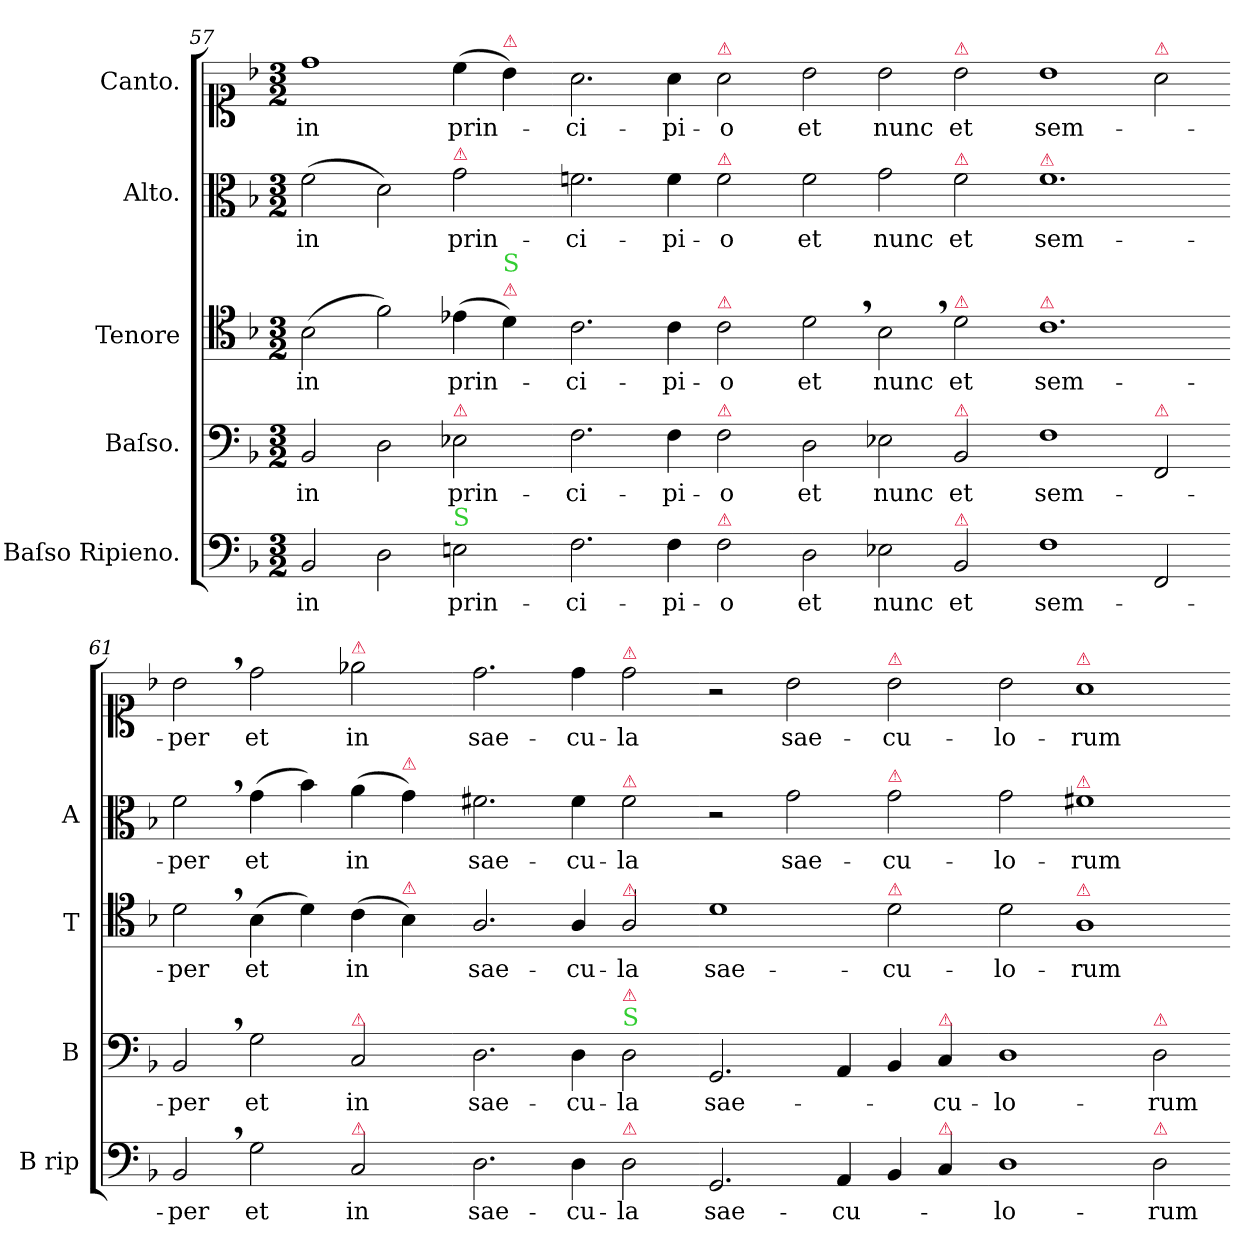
**kern	**text	**kern	**text	**kern	**text	**kern	**text	**kern	**text
*part5	*part5	*part4	*part4	*part3	*part3	*part2	*part2	*part1	*part1
*staff5	*staff5	*staff4	*staff4	*staff3	*staff3	*staff2	*staff2	*staff1	*staff1
*I"Baſso Ripieno.	*	*I"Baſso.	*	*I"Tenore	*	*I"Alto.	*	*I"Canto.	*
*I'B rip	*	*I'B	*	*I'T	*	*I'A	*	*	*
*clefF4	*	*clefF4	*	*clefC4	*	*clefC3	*	*clefC1	*
*k[b-]	*	*k[b-]	*	*k[b-]	*	*k[b-]	*	*k[b-]	*
*M3/2	*	*M3/2	*	*M3/2	*	*M3/2	*	*M3/2	*
=57	=57	=57	=57	=57	=57	=57	=57	=57	=57
2BB-/	in	2BB-/	in	(2B-\	in	(2f\	in	1dd\	in
2D\	.	2D\	.	2f\)	.	2d\)	.	.	.
!	!	!	!	!	!	!LO:TX:a:color=crimson:t=⚠	!	!	!
!	!	!LO:TX:a:color=crimson:t=⚠	!	!	!	!	!	!	!
!LO:TX:a:color=limegreen:t=S	!	!	!	!	!	!	!	!	!
2En\	prin-	2E-X\	prin-	(4e-X\	prin-	2g\	prin-	(4cc\	prin-
!	!	!	!	!	!	!	!	!LO:TX:a:color=crimson:t=⚠	!
!	!	!	!	!LO:TX:a:color=crimson:t=⚠	!	!	!	!	!
!	!	!	!	!LO:TX:a:color=limegreen:t=S	!	!	!	!	!
.	.	.	.	4d\)	.	.	.	4b-\)	.
=58-	=58-	=58-	=58-	=58-	=58-	=58-	=58-	=58-	=58-
2.F\	-ci-	2.F\	-ci-	2.c\	-ci-	2.fn\	-ci-	2.a\	-ci-
4F\	-pi-	4F\	-pi-	4c\	-pi-	4f\	-pi-	4a\	-pi-
!	!	!	!	!	!	!	!	!LO:TX:a:color=crimson:t=⚠	!
!	!	!	!	!	!	!LO:TX:a:color=crimson:t=⚠	!	!	!
!	!	!	!	!LO:TX:a:color=crimson:t=⚠	!	!	!	!	!
!	!	!LO:TX:a:color=crimson:t=⚠	!	!	!	!	!	!	!
!LO:TX:a:color=crimson:t=⚠	!	!	!	!	!	!	!	!	!
2F\	-o	2F\	-o	2c\	-o	2f\	-o	2a\	-o
=59-	=59-	=59-	=59-	=59-	=59-	=59-	=59-	=59-	=59-
2D\	et	2D\	et	2d,\	et	2f\	et	2b-\	et
2E-X\	nunc	2E-X\	nunc	2B-,\	nunc	2g\	nunc	2b-\	nunc
!	!	!	!	!	!	!	!	!LO:TX:a:color=crimson:t=⚠	!
!	!	!	!	!	!	!LO:TX:a:color=crimson:t=⚠	!	!	!
!	!	!	!	!LO:TX:a:color=crimson:t=⚠	!	!	!	!	!
!	!	!LO:TX:a:color=crimson:t=⚠	!	!	!	!	!	!	!
!LO:TX:a:color=crimson:t=⚠	!	!	!	!	!	!	!	!	!
2BB-/	et	2BB-/	et	2d\	et	2f\	et	2b-\	et
=60-	=60-	=60-	=60-	=60-	=60-	=60-	=60-	=60-	=60-
!	!	!	!	!	!	!LO:TX:a:color=crimson:t=⚠	!	!	!
!	!	!	!	!LO:TX:a:color=crimson:t=⚠	!	!	!	!	!
1F\	sem-	1F\	sem-	1.c\	sem-	1.f\	sem-	1b-\	sem-
!	!	!	!	!	!	!	!	!LO:TX:a:color=crimson:t=⚠	!
!	!	!LO:TX:a:color=crimson:t=⚠	!	!	!	!	!	!	!
2FF/	.	2FF/	.	.	.	.	.	2a\	.
=61-	=61-	=61-	=61-	=61-	=61-	=61-	=61-	=61-	=61-
2BB-,/	-per	2BB-,/	-per	2d,\	-per	2f,\	-per	2b-,\	-per
2G\	et	2G\	et	(4B-\	et	(4g\	et	2dd\	et
.	.	.	.	4d\)	.	4b-\)	.	.	.
!	!	!	!	!	!	!	!	!LO:TX:a:color=crimson:t=⚠	!
!	!	!LO:TX:a:color=crimson:t=⚠	!	!	!	!	!	!	!
!LO:TX:a:color=crimson:t=⚠	!	!	!	!	!	!	!	!	!
2C/	in	2C/	in	(4c\	in	(4a\	in	2ee-X\	in
!	!	!	!	!	!	!LO:TX:a:color=crimson:t=⚠	!	!	!
!	!	!	!	!LO:TX:a:color=crimson:t=⚠	!	!	!	!	!
.	.	.	.	4B-\)	.	4g\)	.	.	.
=62-	=62-	=62-	=62-	=62-	=62-	=62-	=62-	=62-	=62-
2.D\	sae-	2.D\	sae-	2.A/	sae-	2.f#X\	sae-	2.dd\	sae-
4D\	-cu-	4D\	-cu-	4A/	-cu-	4f#\	-cu-	4dd\	-cu-
!	!	!	!	!	!	!	!	!LO:TX:a:color=crimson:t=⚠	!
!	!	!	!	!	!	!LO:TX:a:color=crimson:t=⚠	!	!	!
!	!	!	!	!LO:TX:a:color=crimson:t=⚠	!	!	!	!	!
!	!	!LO:TX:a:color=limegreen:t=S	!	!	!	!	!	!	!
!	!	!LO:TX:a:color=crimson:t=⚠	!	!	!	!	!	!	!
!LO:TX:a:color=crimson:t=⚠	!	!	!	!	!	!	!	!	!
2D\	-la	2D\	-la	2A/	-la	2f#\	-la	2dd\	-la
=63-	=63-	=63-	=63-	=63-	=63-	=63-	=63-	=63-	=63-
2.GG/	sae-	2.GG/	sae-	1d\	sae-	2r	.	2r	.
.	.	.	.	.	.	2g\	sae-	2b-\	sae-
4AA/	-cu-	4AA/	.	.	.	.	.	.	.
!	!	!	!	!	!	!	!	!LO:TX:a:color=crimson:t=⚠	!
!	!	!	!	!	!	!LO:TX:a:color=crimson:t=⚠	!	!	!
!	!	!	!	!LO:TX:a:color=crimson:t=⚠	!	!	!	!	!
4BB-/	.	4BB-/	.	2d\	-cu-	2g\	-cu-	2b-\	-cu-
!	!	!LO:TX:a:color=crimson:t=⚠	!	!	!	!	!	!	!
!LO:TX:a:color=crimson:t=⚠	!	!	!	!	!	!	!	!	!
4C/	.	4C/	-cu-	.	.	.	.	.	.
=64-	=64-	=64-	=64-	=64-	=64-	=64-	=64-	=64-	=64-
1D\	-lo-	1D\	-lo-	2d\	-lo-	2g\	-lo-	2b-\	-lo-
!	!	!	!	!	!	!	!	!LO:TX:a:color=crimson:t=⚠	!
!	!	!	!	!	!	!LO:TX:a:color=crimson:t=⚠	!	!	!
!	!	!	!	!LO:TX:a:color=crimson:t=⚠	!	!	!	!	!
.	.	.	.	1A\	-rum	1f#X\	-rum	1a\	-rum
!	!	!LO:TX:a:color=crimson:t=⚠	!	!	!	!	!	!	!
!LO:TX:a:color=crimson:t=⚠	!	!	!	!	!	!	!	!	!
2D\	-rum	2D\	-rum	.	.	.	.	.	.
=-	=-	=-	=-	=-	=-	=-	=-	=-	=-
*-	*-	*-	*-	*-	*-	*-	*-	*-	*-
